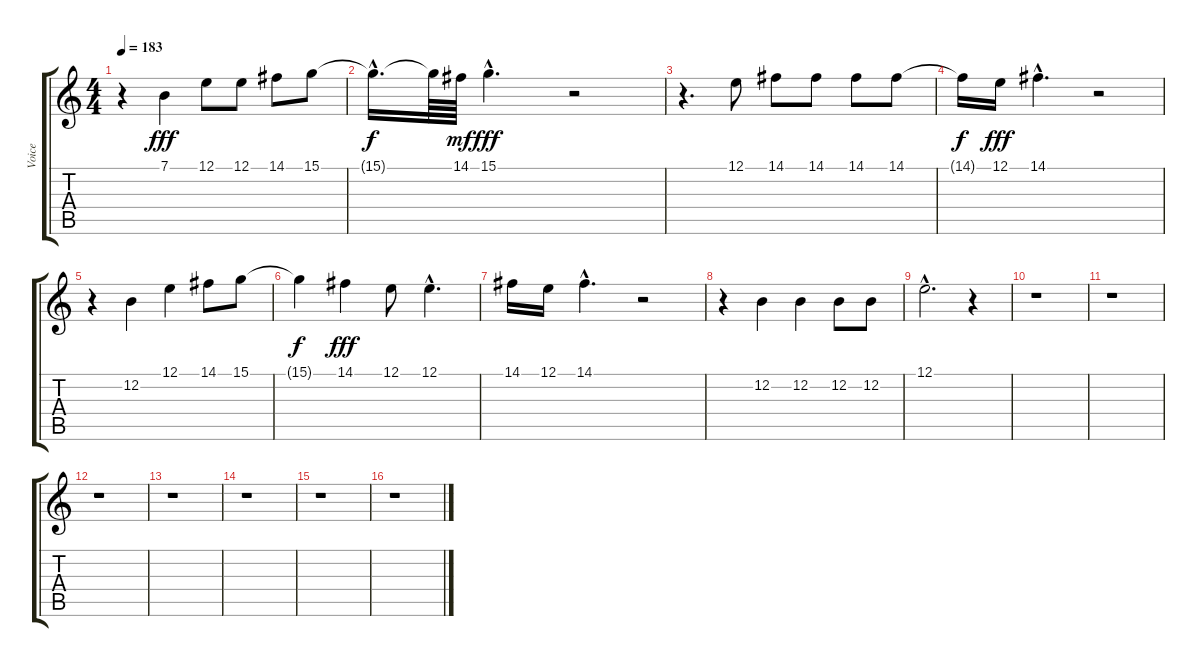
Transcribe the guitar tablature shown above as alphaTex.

\track ("Voice" "Voice") {instrument lead2sawtooth}
\staff {score tabs}
\tuning (E4 B3 G3 D3 A2 E2) {hide}
\ts (4 4)
\tempo 183
\clef g2
\ks c
r.4{dy fff} 7.1.4 12.1.8 12.1.8 14.1.8 15.1.8 |
15.1{hac t}.16{d dy f} 15.1{t}.64 14.1.64{dy mf} 15.1{hac}.4{d dy fff} r.2 |
r.4{d} 12.1.8 14.1.8 14.1.8 14.1.8 14.1.8 |
14.1{t}.16{dy f} 12.1.16{dy fff} 14.1{hac}.4{d} r.2 |
r.4 12.2.4 12.1.4 14.1.8 15.1.8 |
15.1{t}.4{dy f} 14.1.4{dy fff} 12.1.8 12.1{hac}.4{d} |
14.1.16 12.1.16 14.1{hac}.4{d} r.2 |
r.4 12.2.4 12.2.4 12.2.8 12.2.8 |
12.1{hac}.2{d} r.4 |
r.1 |
r.1 |
r.1 |
r.1 |
r.1 |
r.1 |
r.1
